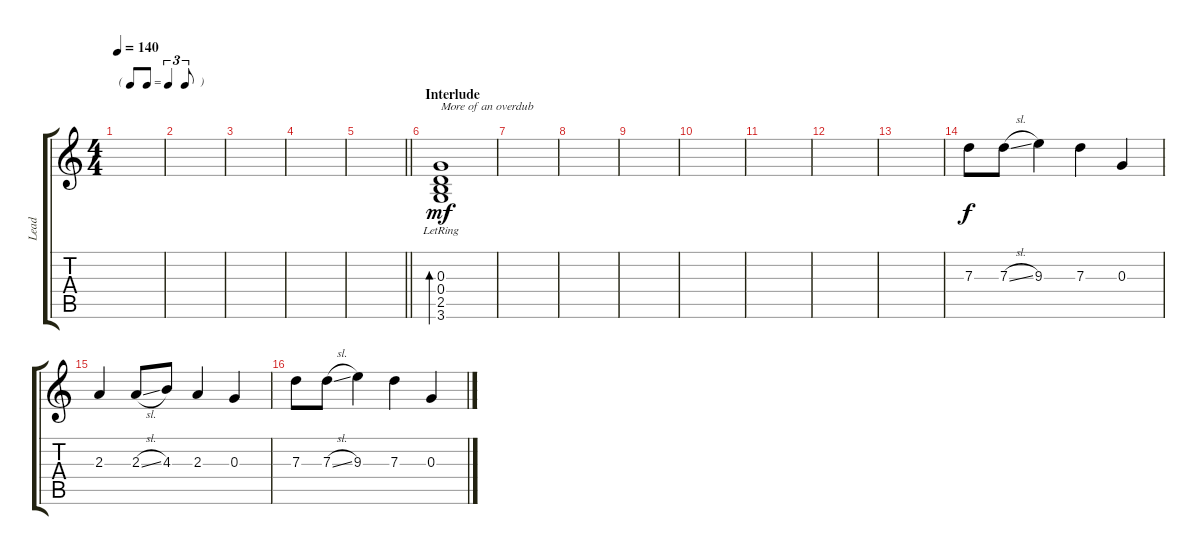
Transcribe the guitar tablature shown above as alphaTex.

\track ("Lead" "Lead") {instrument electricguitarjazz}
\staff {score tabs}
\tuning (E4 B3 G3 D3 A2 E2) {hide}
\ts (4 4)
\tf triplet8th
\tempo 140
\clef g2
\ks c
|
|
|
|
\barLineRight lightlight
|
\section ("" "Interlude")
(0.3 0.4 2.5{lr} 3.6{lr}).1{bd 240 txt "More of an overdub" dy mf} |
|
|
|
|
|
|
|
7.3.8{dy f balance 11} 7.3{sl}.8 9.3.4 7.3.4 0.3.4 |
2.3.4 2.3{sl}.8 4.3.8 2.3.4 0.3.4 |
7.3.8 7.3{sl}.8 9.3.4 7.3.4 0.3.4
